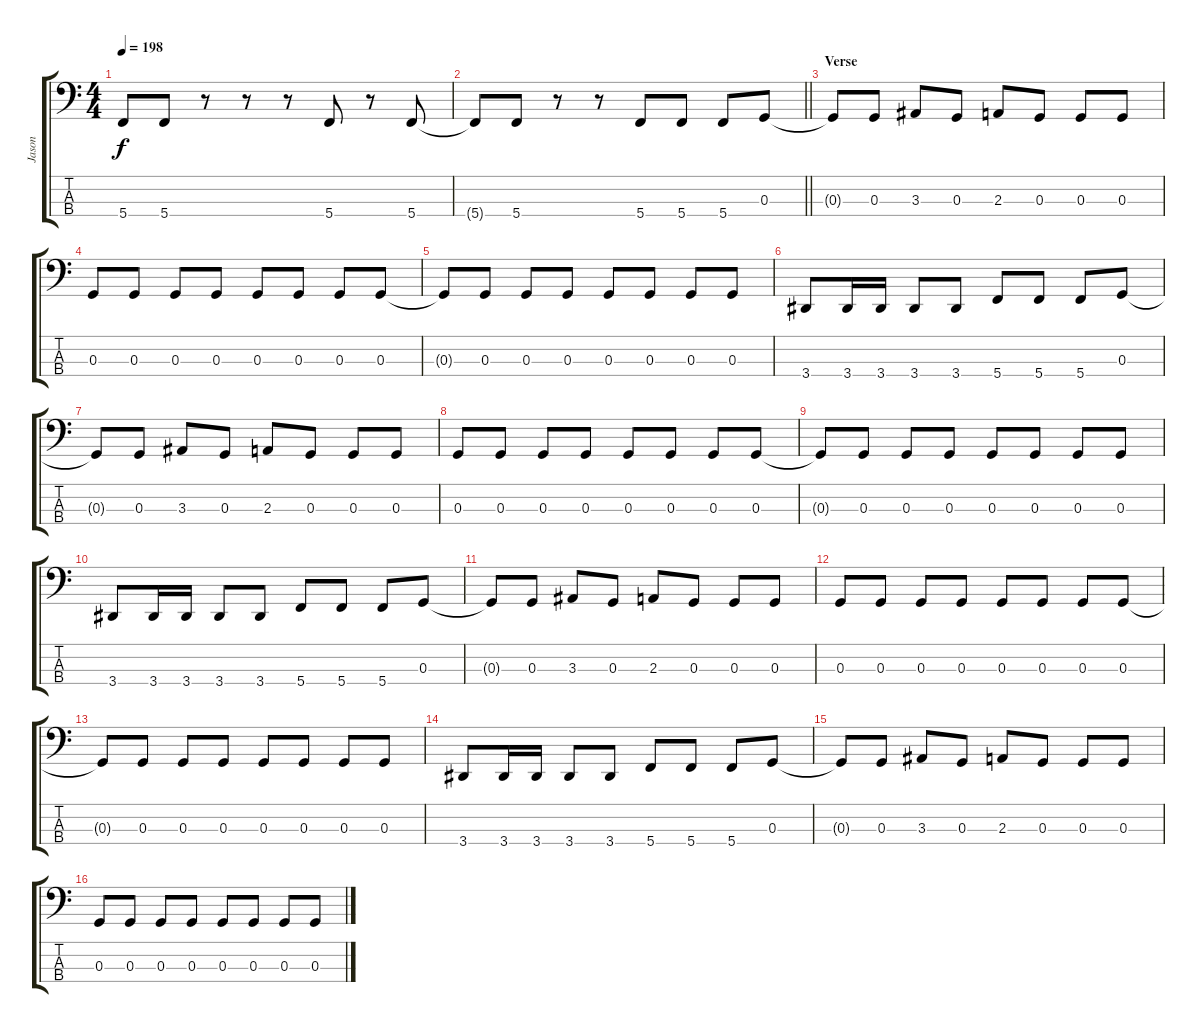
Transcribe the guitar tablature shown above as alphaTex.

\track ("Jason" "Jason") {instrument electricbasspick}
\staff {score tabs}
\tuning (F2 C2 G1 C1) {hide}
\ts (4 4)
\tempo 198
\clef f4
\ks c
5.4{t}.8{dy f} 5.4.8 r.8 r.8 r.8 5.4.8 r.8 5.4.8 |
\barLineRight lightlight
5.4{t}.8 5.4.8 r.8 r.8 5.4.8 5.4.8 5.4.8 0.3.8 |
\section ("" "Verse")
0.3{t}.8 0.3.8 3.3.8 0.3.8 2.3.8 0.3.8 0.3.8 0.3.8 |
0.3.8 0.3.8 0.3.8 0.3.8 0.3.8 0.3.8 0.3.8 0.3.8 |
0.3{t}.8 0.3.8 0.3.8 0.3.8 0.3.8 0.3.8 0.3.8 0.3.8 |
3.4.8 3.4.16 3.4.16 3.4.8 3.4.8 5.4.8 5.4.8 5.4.8 0.3.8 |
0.3{t}.8 0.3.8 3.3.8 0.3.8 2.3.8 0.3.8 0.3.8 0.3.8 |
0.3.8 0.3.8 0.3.8 0.3.8 0.3.8 0.3.8 0.3.8 0.3.8 |
0.3{t}.8 0.3.8 0.3.8 0.3.8 0.3.8 0.3.8 0.3.8 0.3.8 |
3.4.8 3.4.16 3.4.16 3.4.8 3.4.8 5.4.8 5.4.8 5.4.8 0.3.8 |
0.3{t}.8 0.3.8 3.3.8 0.3.8 2.3.8 0.3.8 0.3.8 0.3.8 |
0.3.8 0.3.8 0.3.8 0.3.8 0.3.8 0.3.8 0.3.8 0.3.8 |
0.3{t}.8 0.3.8 0.3.8 0.3.8 0.3.8 0.3.8 0.3.8 0.3.8 |
3.4.8 3.4.16 3.4.16 3.4.8 3.4.8 5.4.8 5.4.8 5.4.8 0.3.8 |
0.3{t}.8 0.3.8 3.3.8 0.3.8 2.3.8 0.3.8 0.3.8 0.3.8 |
0.3.8 0.3.8 0.3.8 0.3.8 0.3.8 0.3.8 0.3.8 0.3.8
